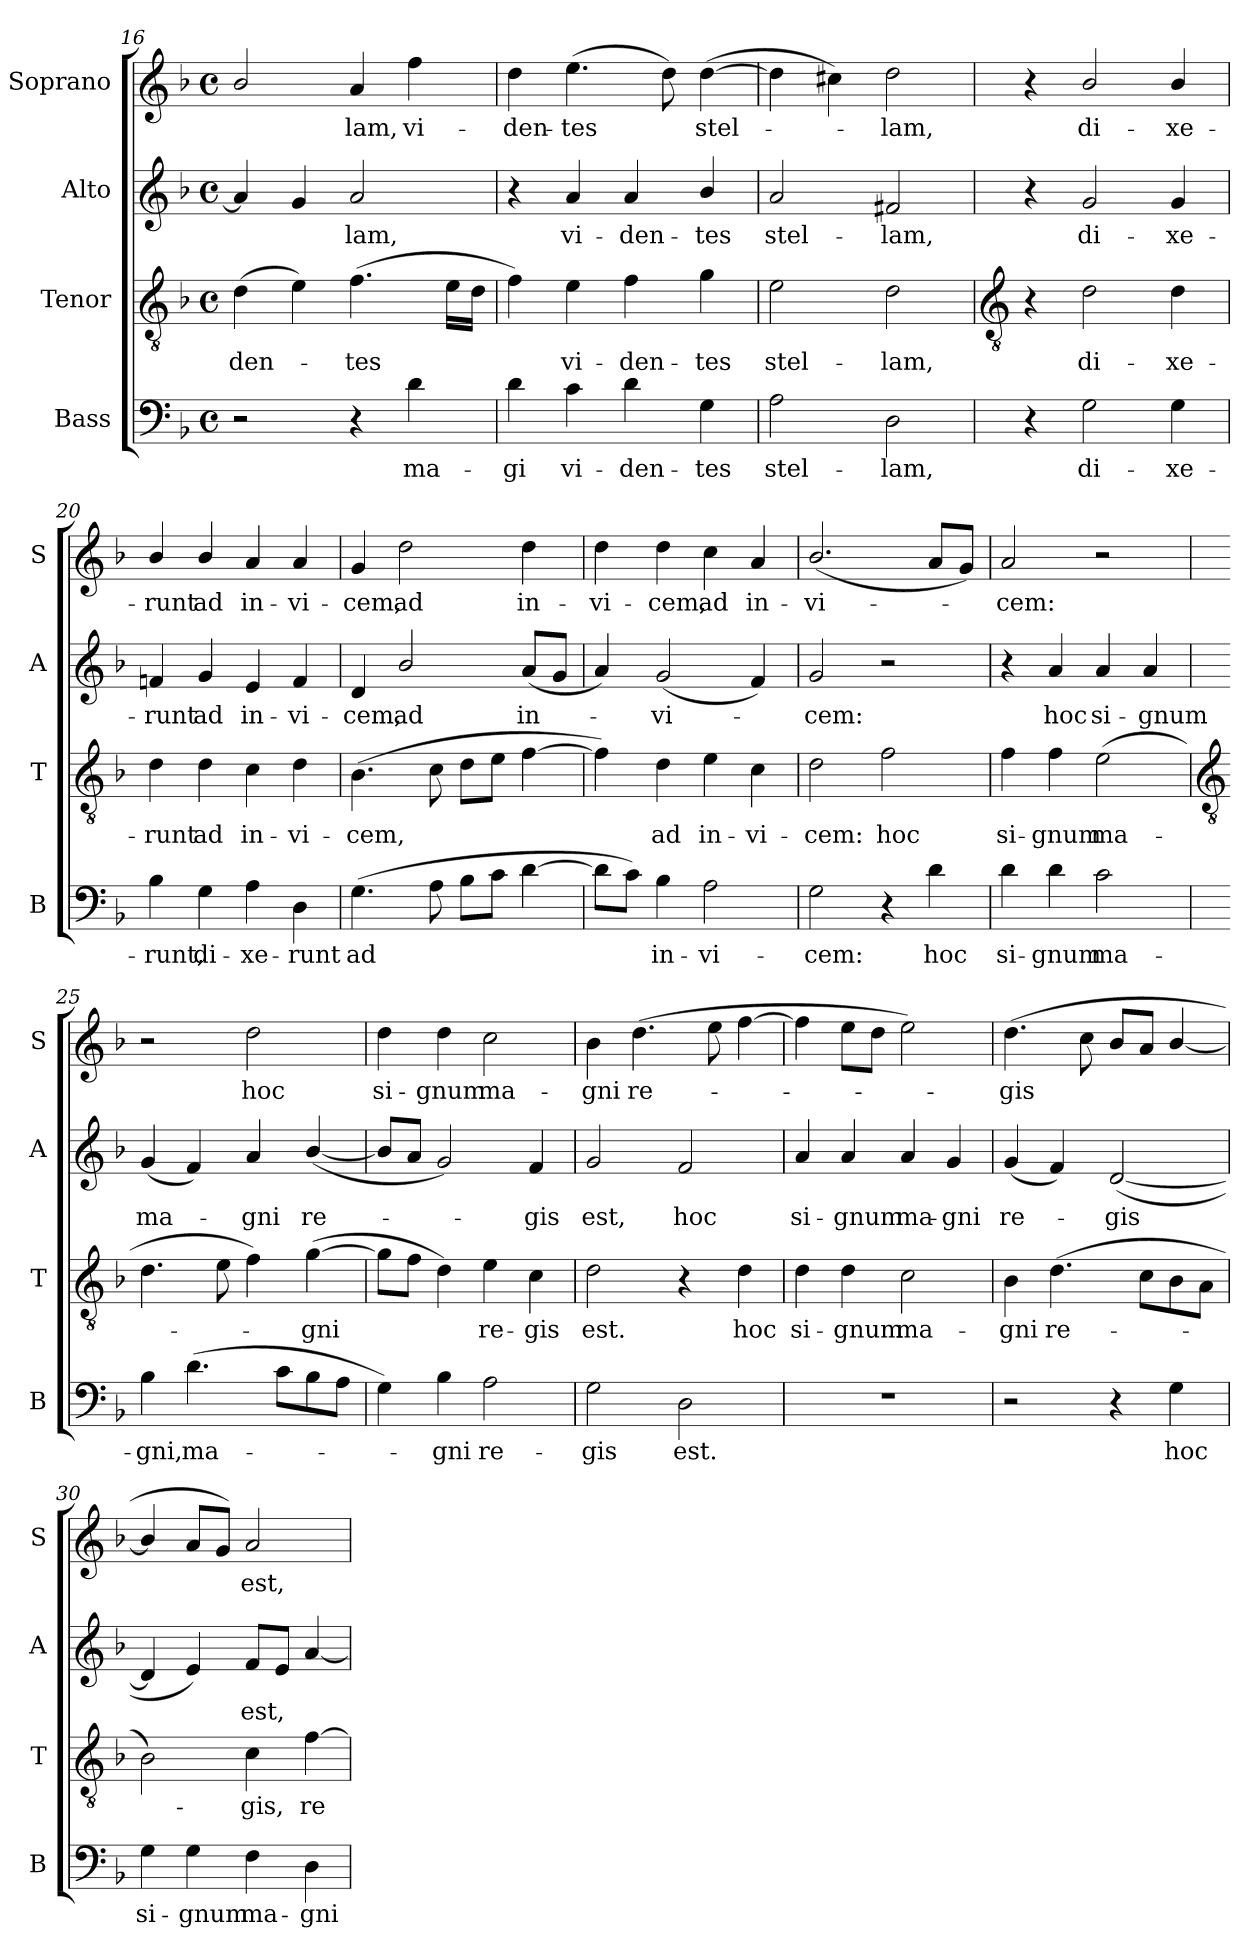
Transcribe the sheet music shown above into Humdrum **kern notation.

**kern	**text	**kern	**text	**kern	**text	**kern	**text
*part4	*part4	*part3	*part3	*part2	*part2	*part1	*part1
*staff4	*staff4	*staff3	*staff3	*staff2	*staff2	*staff1	*staff1
*I"Bass	*	*I"Tenor	*	*I"Alto	*	*I"Soprano	*
*I'B	*	*I'T	*	*I'A	*	*I'S	*
*clefF4	*	*clefGv2	*	*clefG2	*	*clefG2	*
*k[b-]	*	*k[b-]	*	*k[b-]	*	*k[b-]	*
*F:	*	*F:	*	*F:	*	*F:	*
*M4/4	*	*M4/4	*	*M4/4	*	*M4/4	*
*met(c)	*	*met(c)	*	*met(c)	*	*met(c)	*
=16	=16	=16	=16	=16	=16	=16	=16
!	!	!	!LO:LY:b	!	!	!	!
2r	.	(>4d	-den-	4a]	.	2b-/	.
.	.	4e)	.	4g	.	.	.
!	!	!	!LO:LY:b	!	!LO:LY:b	!	!LO:LY:b
4r	.	(>4.f	-tes	2a	lam,	4a	lam,
!	!LO:LY:b	!	!	!	!	!	!LO:LY:b
4d	ma-	.	.	.	.	4ff	vi-
.	.	16eLL	.	.	.	.	.
.	.	16dJJ	.	.	.	.	.
=17	=17	=17	=17	=17	=17	=17	=17
!	!LO:LY:b	!	!	!	!	!	!LO:LY:b
4d	-gi	4f)	.	4r	.	4dd	-den-
!	!LO:LY:b	!	!LO:LY:b	!	!LO:LY:b	!	!LO:LY:b
4c	vi-	4e	vi-	4a	vi-	(>4.ee	-tes
!	!LO:LY:b	!	!LO:LY:b	!	!LO:LY:b	!	!
4d	-den-	4f	-den-	4a	-den-	.	.
.	.	.	.	.	.	8dd)	.
!	!LO:LY:b	!	!LO:LY:b	!	!LO:LY:b	!	!LO:LY:b
4G	-tes	4g	-tes	4b-/	-tes	(>[4dd	stel-
=18	=18	=18	=18	=18	=18	=18	=18
!	!LO:LY:b	!	!LO:LY:b	!	!LO:LY:b	!	!
2A	stel-	2e	stel-	2a	stel-	4dd]	.
.	.	.	.	.	.	4cc#X)	.
!	!LO:LY:b	!	!LO:LY:b	!	!LO:LY:b	!	!LO:LY:b
2D	-lam,	2d	-lam,	2f#X	-lam,	2dd	lam,
!!LO:LB:g=z
=19	=19	=19	=19	=19	=19	=19	=19
*	*	*clefGv2	*	*	*	*	*
4r	.	4r	.	4r	.	4r	.
!	!LO:LY:b	!	!LO:LY:b	!	!LO:LY:b	!	!LO:LY:b
2G	di-	2d	di-	2g	di-	2b-/	di-
!	!LO:LY:b	!	!LO:LY:b	!	!LO:LY:b	!	!LO:LY:b
4G	-xe-	4d	-xe-	4g	-xe-	4b-/	-xe-
=20	=20	=20	=20	=20	=20	=20	=20
!	!LO:LY:b	!	!LO:LY:b	!	!LO:LY:b	!	!LO:LY:b
4B-	-runt,	4d	-runt	4fn	-runt	4b-/	-runt
!	!LO:LY:b	!	!LO:LY:b	!	!LO:LY:b	!	!LO:LY:b
4G	di-	4d	ad	4g	ad	4b-/	ad
!	!LO:LY:b	!	!LO:LY:b	!	!LO:LY:b	!	!LO:LY:b
4A	-xe-	4c	in-	4e	in-	4a	in-
!	!LO:LY:b	!	!LO:LY:b	!	!LO:LY:b	!	!LO:LY:b
4D	-runt	4d	-vi-	4f	-vi-	4a	-vi-
=21	=21	=21	=21	=21	=21	=21	=21
!	!LO:LY:b	!	!LO:LY:b	!	!LO:LY:b	!	!LO:LY:b
(>4.G	ad	(>4.B-	-cem,	4d	-cem,	4g	-cem,
!	!	!	!	!	!LO:LY:b	!	!LO:LY:b
.	.	.	.	2b-/	ad	2dd	ad
8A	.	8c	.	.	.	.	.
8B-L	.	8dL	.	.	.	.	.
8cJ	.	8eJ	.	.	.	.	.
!	!	!	!	!	!LO:LY:b	!	!LO:LY:b
[4d	.	[4f	.	(<8aL	in-	4dd	in-
.	.	.	.	8gJ	.	.	.
=22	=22	=22	=22	=22	=22	=22	=22
!	!	!	!	!	!	!	!LO:LY:b
8dL]	.	4f])	.	4a)	.	4dd	-vi-
8cJ)	.	.	.	.	.	.	.
!	!LO:LY:b	!	!LO:LY:b	!	!LO:LY:b	!	!LO:LY:b
4B-	in-	4d	ad	(<2g	vi-	4dd	-cem,
!	!LO:LY:b	!	!LO:LY:b	!	!	!	!LO:LY:b
2A	-vi-	4e	in-	.	.	4cc	ad
!	!	!	!LO:LY:b	!	!	!	!LO:LY:b
.	.	4c	-vi-	4f)	.	4a	in-
=23	=23	=23	=23	=23	=23	=23	=23
!	!LO:LY:b	!	!LO:LY:b	!	!LO:LY:b	!	!LO:LY:b
2G	-cem:	2d	-cem:	2g	cem:	(<2.b-/	-vi-
!	!	!	!LO:LY:b	!	!	!	!
4r	.	2f	hoc	2r	.	.	.
!	!LO:LY:b	!	!	!	!	!	!
4d	hoc	.	.	.	.	8aL	.
.	.	.	.	.	.	8gJ)	.
=24	=24	=24	=24	=24	=24	=24	=24
!	!LO:LY:b	!	!LO:LY:b	!	!	!	!LO:LY:b
4d	si-	4f	si-	4r	.	2a	cem:
!	!LO:LY:b	!	!LO:LY:b	!	!LO:LY:b	!	!
4d	-gnum	4f	-gnum	4a	hoc	.	.
!	!LO:LY:b	!	!LO:LY:b	!	!LO:LY:b	!	!
2c	ma-	(>2e	ma-	4a	si-	2r	.
!	!	!	!	!	!LO:LY:b	!	!
.	.	.	.	4a	-gnum	.	.
!!LO:LB:g=z
=25	=25	=25	=25	=25	=25	=25	=25
*	*	*clefGv2	*	*	*	*	*
!	!LO:LY:b	!	!	!	!LO:LY:b	!	!
4B-	-gni,	4.d	.	(<4g	ma-	2r	.
!	!LO:LY:b	!	!	!	!	!	!
(>4.d	ma-	.	.	4f)	.	.	.
.	.	8e	.	.	.	.	.
!	!	!	!	!	!LO:LY:b	!	!LO:LY:b
.	.	4f)	.	4a	gni	2dd	hoc
8cL	.	.	.	.	.	.	.
!	!	!	!LO:LY:b	!	!LO:LY:b	!	!
8B-	.	(>[4g	gni	(<[4b-/	re-	.	.
8AJ	.	.	.	.	.	.	.
=26	=26	=26	=26	=26	=26	=26	=26
!	!	!	!	!	!	!	!LO:LY:b
4G)	.	8gL]	.	8b-L]	.	4dd	si-
.	.	8fJ	.	8aJ	.	.	.
!	!LO:LY:b	!	!	!	!	!	!LO:LY:b
4B-	gni	4d)	.	2g)	.	4dd	-gnum
!	!LO:LY:b	!	!LO:LY:b	!	!	!	!LO:LY:b
2A	re-	4e	re-	.	.	2cc	ma-
!	!	!	!LO:LY:b	!	!LO:LY:b	!	!
.	.	4c	-gis	4f	gis	.	.
=27	=27	=27	=27	=27	=27	=27	=27
!	!LO:LY:b	!	!LO:LY:b	!	!LO:LY:b	!	!LO:LY:b
2G	-gis	2d	est.	2g	est,	4b-	-gni
!	!	!	!	!	!	!	!LO:LY:b
.	.	.	.	.	.	(>4.dd	re-
!	!LO:LY:b	!	!	!	!LO:LY:b	!	!
2D	est.	4r	.	2f	hoc	.	.
.	.	.	.	.	.	8ee	.
!	!	!	!LO:LY:b	!	!	!	!
.	.	4d	hoc	.	.	[4ff	.
=28	=28	=28	=28	=28	=28	=28	=28
!	!	!	!LO:LY:b	!	!LO:LY:b	!	!
1r	.	4d	si-	4a	si-	4ff]	.
!	!	!	!LO:LY:b	!	!LO:LY:b	!	!
.	.	4d	-gnum	4a	-gnum	8eeL	.
.	.	.	.	.	.	8ddJ	.
!	!	!	!LO:LY:b	!	!LO:LY:b	!	!
.	.	2c	ma-	4a	ma-	2ee)	.
!	!	!	!	!	!LO:LY:b	!	!
.	.	.	.	4g	-gni	.	.
=29	=29	=29	=29	=29	=29	=29	=29
!	!	!	!LO:LY:b	!	!LO:LY:b	!	!LO:LY:b
2r	.	4B-	-gni	(<4g	re-	(<4.dd	gis
!	!	!	!LO:LY:b	!	!	!	!
.	.	(>4.d	re-	4f)	.	.	.
.	.	.	.	.	.	8cc	.
!	!	!	!	!	!LO:LY:b	!	!
4r	.	.	.	(<[2d	gis	8b-L	.
.	.	8cL	.	.	.	8aJ	.
!	!LO:LY:b	!	!	!	!	!	!
4G	hoc	8B-	.	.	.	[4b-/	.
.	.	8AJ	.	.	.	.	.
=30	=30	=30	=30	=30	=30	=30	=30
!	!LO:LY:b	!	!	!	!	!	!
4G	si-	2B-)	.	4d]	.	4b-/]	.
!	!LO:LY:b	!	!	!	!	!	!
4G	-gnum	.	.	4e)	.	8aL	.
.	.	.	.	.	.	8gJ)	.
!	!LO:LY:b	!	!LO:LY:b	!	!LO:LY:b	!	!LO:LY:b
4F	ma-	4c	gis,	8fL	est,	2a	est,
.	.	.	.	8eJ	.	.	.
!	!LO:LY:b	!	!LO:LY:b	!	!	!	!
4D	-gni	[4f	re-	[4a	.	.	.
=	=	=	=	=	=	=	=
*-	*-	*-	*-	*-	*-	*-	*-
